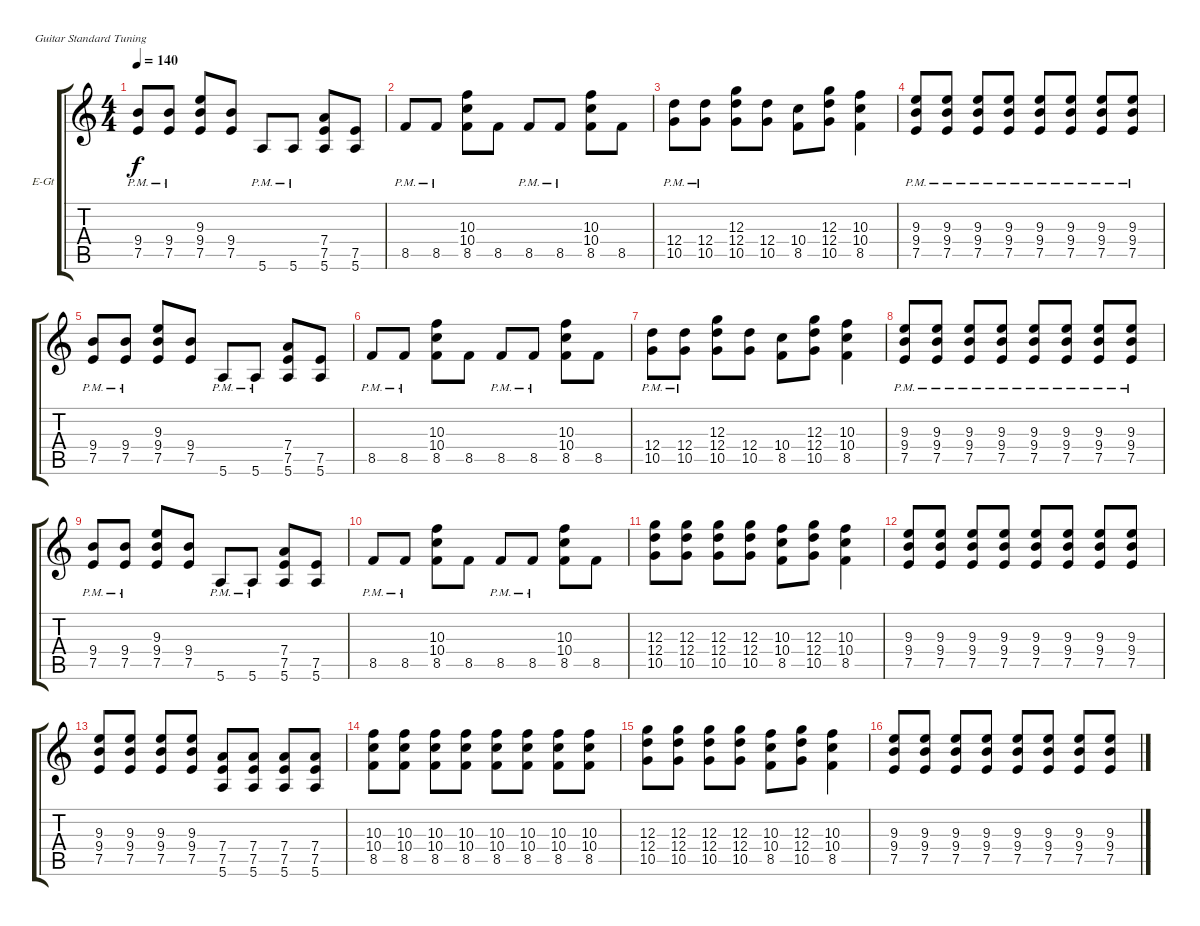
\bracketExtendMode groupsimilarinstruments
\firstSystemTrackNameOrientation horizontal
\otherSystemsTrackNameOrientation horizontal
\track ("Spor 1" "E-Gt") {instrument distortionguitar}
\staff {score tabs}
\tuning (E4 B3 G3 D3 A2 E2)
\ts (4 4)
\tempo 140
\clef g2
\ks c
(9.4{pm} 7.5{pm}).8{dy f} (9.4{pm} 7.5{pm}).8 (9.3 9.4 7.5).8 (9.4 7.5).8 5.6{pm}.8 5.6{pm}.8 (7.4 7.5 5.6).8 (7.5 5.6).8 |
8.5{pm}.8 8.5{pm}.8 (10.3 10.4 8.5).8 8.5.8 8.5{pm}.8 8.5{pm}.8 (10.3 10.4 8.5).8 8.5.8 |
(12.4{pm} 10.5{pm}).8 (12.4{pm} 10.5{pm}).8 (12.3 12.4 10.5).8 (12.4 10.5).8 (10.4 8.5).8 (12.3 12.4 10.5).8 (10.3 10.4 8.5).4 |
(9.3{pm} 9.4{pm} 7.5{pm}).8 (9.3{pm} 9.4{pm} 7.5{pm}).8 (9.3{pm} 9.4{pm} 7.5{pm}).8 (9.3{pm} 9.4{pm} 7.5{pm}).8 (9.3{pm} 9.4{pm} 7.5{pm}).8 (9.3{pm} 9.4{pm} 7.5{pm}).8 (9.3{pm} 9.4{pm} 7.5{pm}).8 (9.3{pm} 9.4{pm} 7.5{pm}).8 |
(9.4{pm} 7.5{pm}).8 (9.4{pm} 7.5{pm}).8 (9.3 9.4 7.5).8 (9.4 7.5).8 5.6{pm}.8 5.6{pm}.8 (7.4 7.5 5.6).8 (7.5 5.6).8 |
8.5{pm}.8 8.5{pm}.8 (10.3 10.4 8.5).8 8.5.8 8.5{pm}.8 8.5{pm}.8 (10.3 10.4 8.5).8 8.5.8 |
(12.4{pm} 10.5{pm}).8 (12.4{pm} 10.5{pm}).8 (12.3 12.4 10.5).8 (12.4 10.5).8 (10.4 8.5).8 (12.3 12.4 10.5).8 (10.3 10.4 8.5).4 |
(9.3{pm} 9.4{pm} 7.5{pm}).8 (9.3{pm} 9.4{pm} 7.5{pm}).8 (9.3{pm} 9.4{pm} 7.5{pm}).8 (9.3{pm} 9.4{pm} 7.5{pm}).8 (9.3{pm} 9.4{pm} 7.5{pm}).8 (9.3{pm} 9.4{pm} 7.5{pm}).8 (9.3{pm} 9.4{pm} 7.5{pm}).8 (9.3{pm} 9.4{pm} 7.5{pm}).8 |
(9.4{pm} 7.5{pm}).8 (9.4{pm} 7.5{pm}).8 (9.3 9.4 7.5).8 (9.4 7.5).8 5.6{pm}.8 5.6{pm}.8 (7.4 7.5 5.6).8 (7.5 5.6).8 |
8.5{pm}.8 8.5{pm}.8 (10.3 10.4 8.5).8 8.5.8 8.5{pm}.8 8.5{pm}.8 (10.3 10.4 8.5).8 8.5.8 |
(12.4 10.5 12.3).8 (12.4 10.5 12.3).8 (12.3 12.4 10.5).8 (12.4 10.5 12.3).8 (10.4 8.5 10.3).8 (12.3 12.4 10.5).8 (10.3 10.4 8.5).4 |
(9.3 9.4 7.5).8 (9.3 9.4 7.5).8 (9.3 9.4 7.5).8 (9.3 9.4 7.5).8 (9.3 9.4 7.5).8 (9.3 9.4 7.5).8 (9.3 9.4 7.5).8 (9.3 9.4 7.5).8 |
(9.3 9.4 7.5).8 (9.3 9.4 7.5).8 (9.3 9.4 7.5).8 (9.3 9.4 7.5).8 (7.4 7.5 5.6).8 (7.4 7.5 5.6).8 (7.4 7.5 5.6).8 (7.4 7.5 5.6).8 |
(10.3 10.4 8.5).8 (10.3 10.4 8.5).8 (10.3 10.4 8.5).8 (10.3 10.4 8.5).8 (10.3 10.4 8.5).8 (10.3 10.4 8.5).8 (10.3 10.4 8.5).8 (10.3 10.4 8.5).8 |
(12.3 12.4 10.5).8 (12.3 12.4 10.5).8 (12.3 12.4 10.5).8 (12.3 12.4 10.5).8 (10.3 10.4 8.5).8 (12.3 12.4 10.5).8 (10.3 10.4 8.5).4 |
(9.3 9.4 7.5).8 (9.3 9.4 7.5).8 (9.3 9.4 7.5).8 (9.3 9.4 7.5).8 (9.3 9.4 7.5).8 (9.3 9.4 7.5).8 (9.3 9.4 7.5).8 (9.3 9.4 7.5).8
